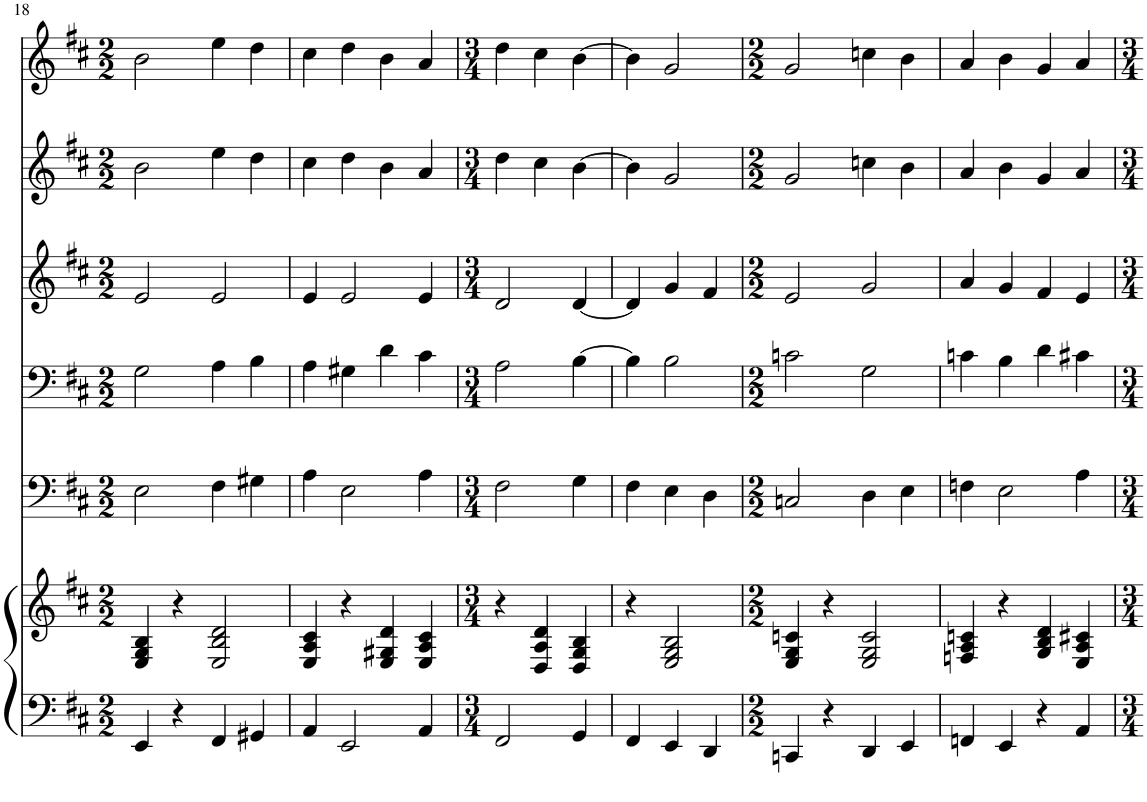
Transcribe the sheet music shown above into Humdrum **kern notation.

**kern	**kern	**kern	**kern	**kern	**kern	**kern
*part6	*part6	*part5	*part4	*part3	*part2	*part1
*staff7	*staff6	*staff5	*staff4	*staff3	*staff2	*staff1
*I"Piano	*	*I"B	*I"T	*I"A	*I"S2	*I"S1
*I'Pno	*	*	*	*	*	*
!!LO:PB:g=z
*clefF4	*clefG2	*clefF4	*clefF4	*clefG2	*clefG2	*clefG2
*	*	*	*Trd5c9	*Trd1c2	*	*Trd1c2
*k[f#c#]	*k[f#c#]	*k[f#c#]	*k[f#c#]	*k[f#c#]	*k[f#c#]	*k[f#c#]
*M2/2	*M2/2	*M2/2	*M2/2	*M2/2	*M2/2	*M2/2
=18	=18	=18	=18	=18	=18	=18
4EE/	4E/ 4G/ 4B/	2E\	2G\	2e/	2b\	2b\
4r	4r	.	.	.	.	.
4FF#/	2E/ 2B/ 2d/	4F#\	4A\	2e/	4ee\	4ee\
4GG#X/	.	4G#X\	4B\	.	4dd\	4dd\
=19	=19	=19	=19	=19	=19	=19
4AA/	4E/ 4A/ 4c#/	4A\	4A\	4e/	4cc#\	4cc#\
2EE/	4r	2E\	4G#X\	2e/	4dd\	4dd\
.	4E/ 4G#X/ 4d/	.	4d\	.	4b\	4b\
4AA/	4E/ 4A/ 4c#/	4A\	4c#\	4e/	4a/	4a/
=20	=20	=20	=20	=20	=20	=20
*M3/4	*M3/4	*M3/4	*M3/4	*M3/4	*M3/4	*M3/4
2FF#/	4r	2F#\	2A\	2d/	4dd\	4dd\
.	4D/ 4A/ 4d/	.	.	.	4cc#\	4cc#\
4GG/	4D/ 4G/ 4B/	4G\	[4B\	[4d/	[4b\	[4b\
=21	=21	=21	=21	=21	=21	=21
4FF#/	4r	4F#\	4B\]	4d/]	4b\]	4b\]
4EE/	2E/ 2G/ 2B/	4E\	2B\	4g/	2g/	2g/
4DD/	.	4D\	.	4f#/	.	.
=22	=22	=22	=22	=22	=22	=22
*M2/2	*M2/2	*M2/2	*M2/2	*M2/2	*M2/2	*M2/2
4CCn/	4E/ 4G/ 4cn/	2Cn/	2cn\	2e/	2g/	2g/
4r	4r	.	.	.	.	.
4DD/	2E/ 2G/ 2c/	4D\	2G\	2g/	4ccn\	4ccn\
4EE/	.	4E\	.	.	4b\	4b\
=23	=23	=23	=23	=23	=23	=23
4FFn/	4Fn/ 4A/ 4cn/	4Fn\	4cn\	4a/	4a/	4a/
4EE/	4r	2E\	4B\	4g/	4b\	4b\
4r	4G/ 4B/ 4d/	.	4d\	4f#/	4g/	4g/
4AA/	4E/ 4A/ 4c#X/	4A\	4c#X\	4e/	4a/	4a/
=	=	=	=	=	=	=
*-	*-	*-	*-	*-	*-	*-
